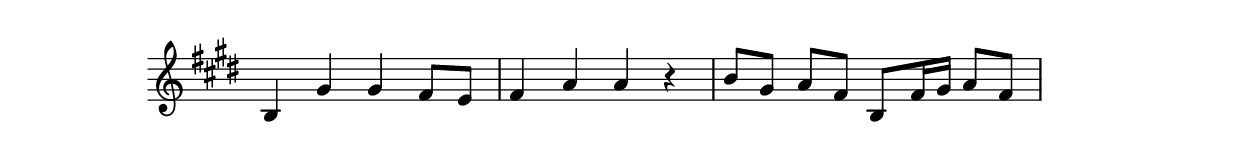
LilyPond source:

#(ly:set-option 'midi-extension "mid")
\version "2.12.3"
\include "english.ly"
\header{


}
%{

%}
melody = {
\once \override Staff.TimeSignature #'stencil = ##f
\clef treble
\key c \major
\cadenzaOn


  g4 e'4 e'4 d'8[ c'8] \bar "|"  d'4 f'4 f'4 r4 \bar "|"  g'8[ e'8] f'8[ d'8] g8[ d'16 e'16] f'8[ d'8] \bar "|"  
 
}


text = \lyricmode {
                 
}

\score{
\transpose c' e'
<<
\new Voice = "one" {
\melody
}
\new Lyrics \lyricsto "one" \text
>>
\layout {
\context {
\Score
}
}
\midi {
\context {
\Score
tempoWholesPerMinute = #(ly:make-moment 200 4)
}
}
}